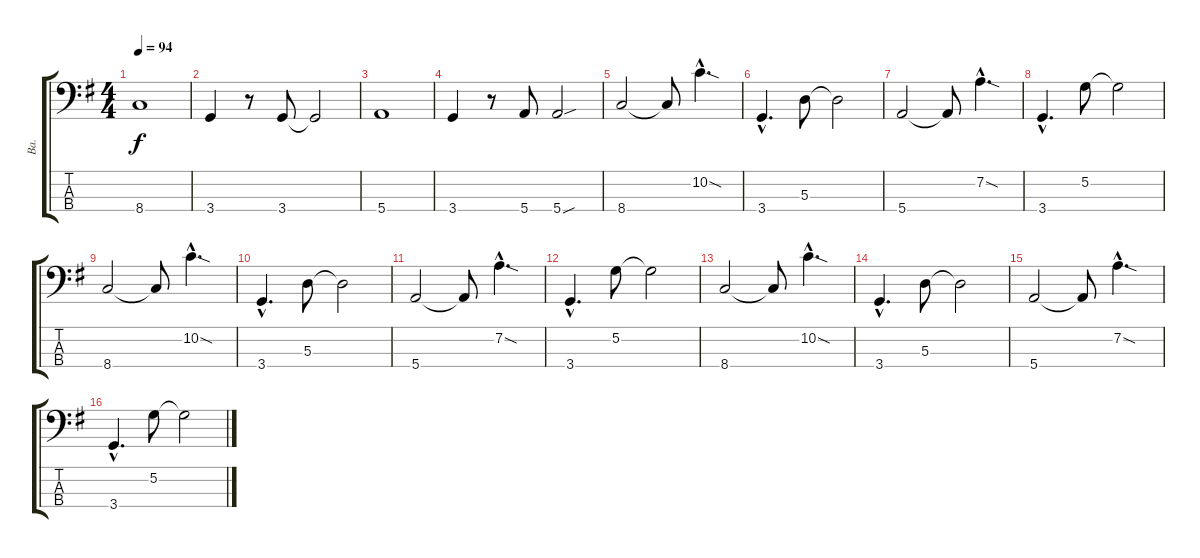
\track ("Ba." "Ba.") {instrument fretlessbass}
\staff {score tabs}
\tuning (G2 D2 A1 E1) {hide}
\ts (4 4)
\tempo 94
\clef f4
\ks g
8.4.1{dy f} |
3.4.4 r.8 3.4.8 3.4{t}.2 |
5.4.1 |
3.4.4 r.8 5.4.8 5.4{sou}.2 |
8.4.2{volume 10 instrument fretlessbass} 8.4{t}.8 10.2{sod hac}.4{d} |
3.4{hac}.4{d} 5.3.8 5.3{t}.2 |
5.4.2 5.4{t}.8 7.2{sod hac}.4{d} |
3.4{hac}.4{d} 5.2.8 5.2{t}.2 |
8.4.2{volume 10 instrument fretlessbass} 8.4{t}.8 10.2{sod hac}.4{d} |
3.4{hac}.4{d} 5.3.8 5.3{t}.2 |
5.4.2 5.4{t}.8 7.2{sod hac}.4{d} |
3.4{hac}.4{d} 5.2.8 5.2{t}.2 |
8.4.2{volume 10 instrument fretlessbass} 8.4{t}.8 10.2{sod hac}.4{d} |
3.4{hac}.4{d} 5.3.8 5.3{t}.2 |
5.4.2 5.4{t}.8 7.2{sod hac}.4{d} |
3.4{hac}.4{d} 5.2.8 5.2{t}.2
